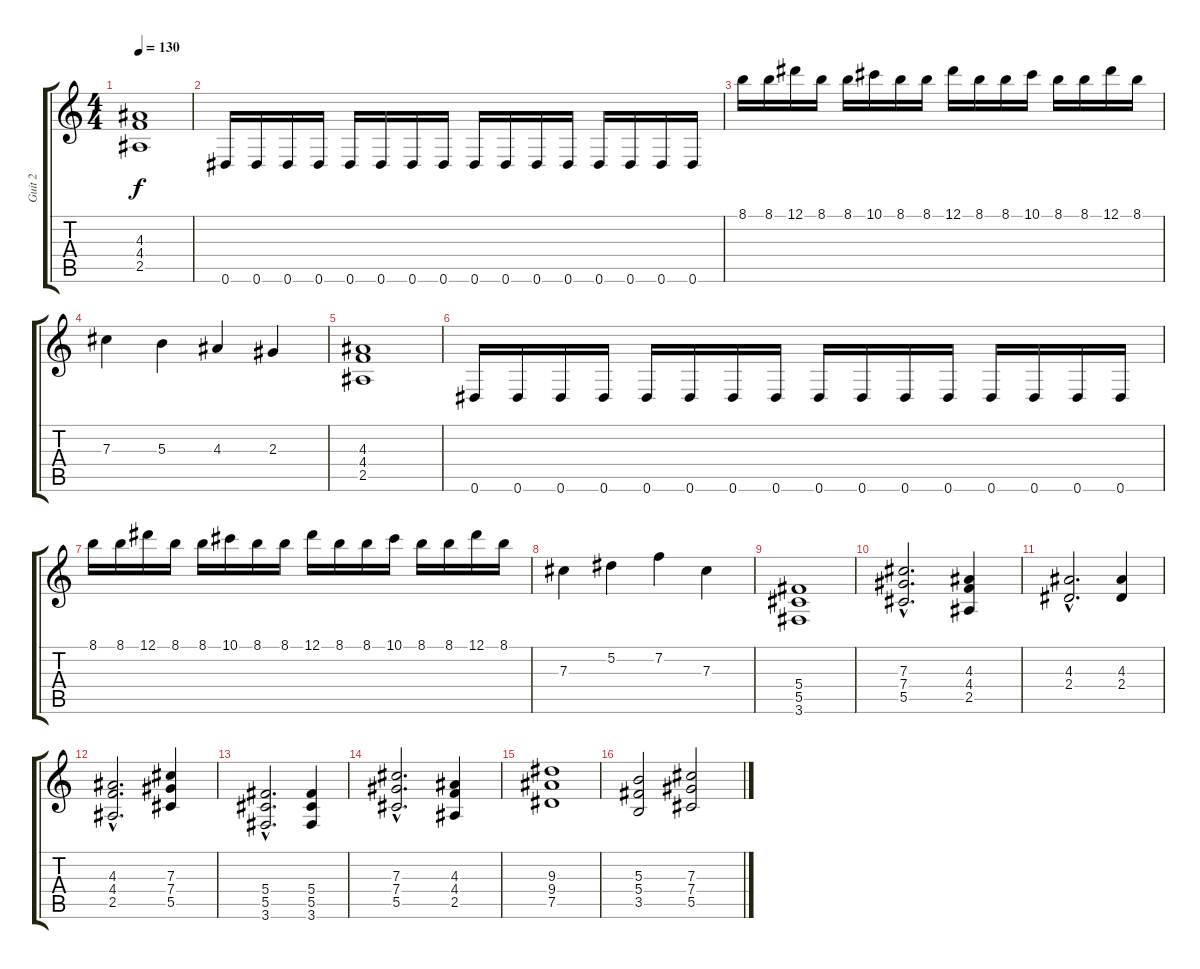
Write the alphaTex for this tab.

\track ("Guit 2" "Guit 2") {instrument distortionguitar}
\staff {score tabs}
\tuning (Eb4 Bb3 Gb3 Db3 Ab2 Eb2) {hide}
\ts (4 4)
\tempo 130
\clef g2
\ks c
(4.3 4.4 2.5).1{dy f} |
0.6.16 0.6.16 0.6.16 0.6.16 0.6.16 0.6.16 0.6.16 0.6.16 0.6.16 0.6.16 0.6.16 0.6.16 0.6.16 0.6.16 0.6.16 0.6.16 |
8.1.16 8.1.16 12.1.16 8.1.16 8.1.16 10.1.16 8.1.16 8.1.16 12.1.16 8.1.16 8.1.16 10.1.16 8.1.16 8.1.16 12.1.16 8.1.16 |
7.3.4 5.3.4 4.3.4 2.3.4 |
(4.3 4.4 2.5).1 |
0.6.16 0.6.16 0.6.16 0.6.16 0.6.16 0.6.16 0.6.16 0.6.16 0.6.16 0.6.16 0.6.16 0.6.16 0.6.16 0.6.16 0.6.16 0.6.16 |
8.1.16 8.1.16 12.1.16 8.1.16 8.1.16 10.1.16 8.1.16 8.1.16 12.1.16 8.1.16 8.1.16 10.1.16 8.1.16 8.1.16 12.1.16 8.1.16 |
7.3.4 5.2.4 7.2.4 7.3.4 |
(5.4 5.5 3.6).1 |
(7.3{hac} 7.4{hac} 5.5{hac}).2{d} (4.3 4.4 2.5).4 |
(4.3{hac} 2.4{hac}).2{d} (4.3 2.4).4 |
(4.3{hac} 4.4{hac} 2.5{hac}).2{d} (7.3 7.4 5.5).4 |
(5.4{hac} 5.5{hac} 3.6{hac}).2{d} (5.4 5.5 3.6).4 |
(7.3{hac} 7.4{hac} 5.5{hac}).2{d} (4.3 4.4 2.5).4 |
(9.3 9.4 7.5).1 |
(5.3 5.4 3.5).2 (7.3 7.4 5.5).2
